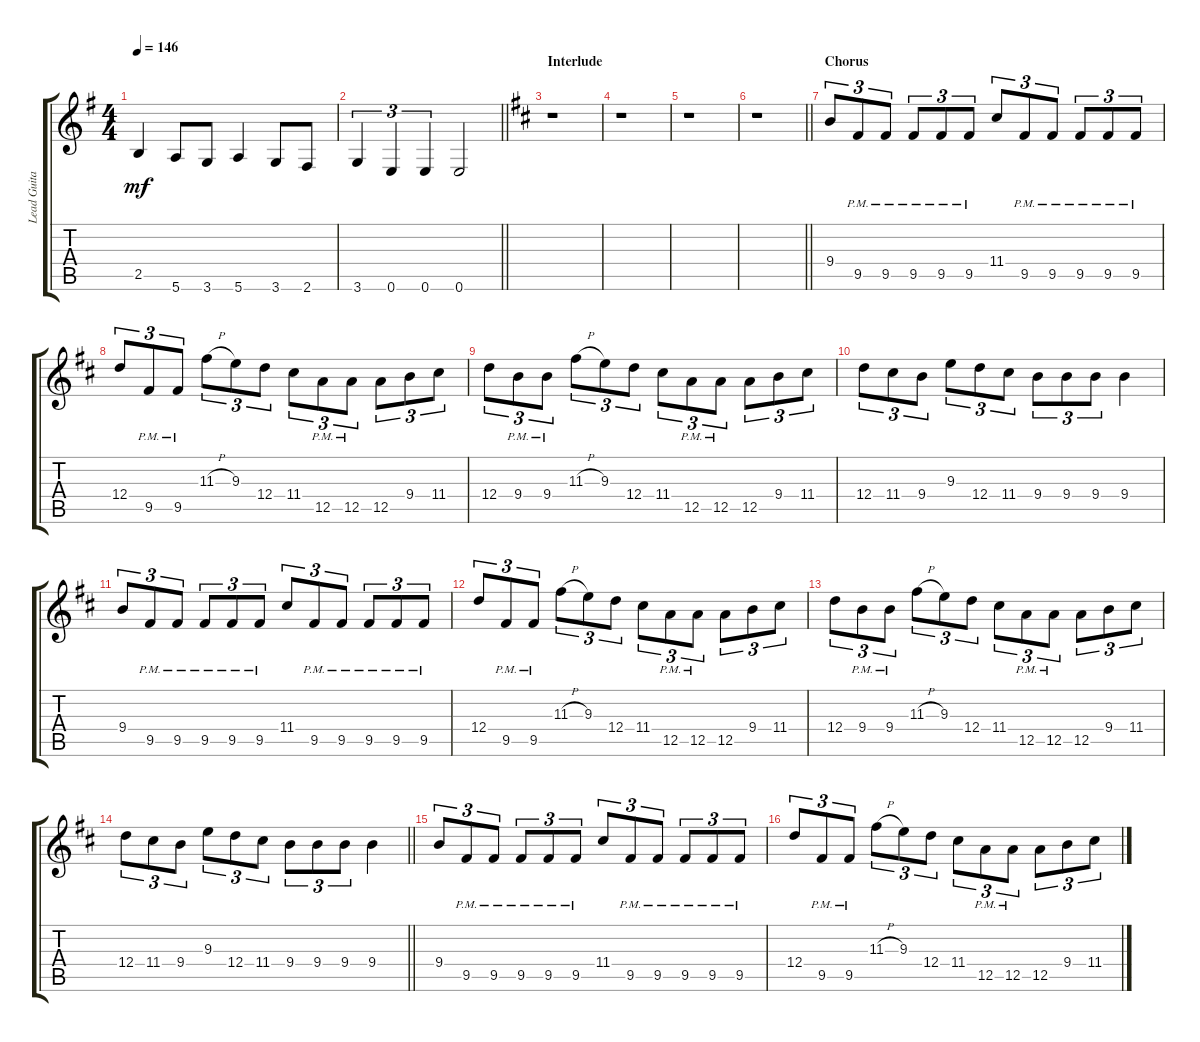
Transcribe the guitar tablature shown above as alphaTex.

\track ("Lead Guitar A" "Lead Guita") {instrument distortionguitar}
\staff {score tabs}
\tuning (E4 B3 G3 D3 A2 E2) {hide}
\ts (4 4)
\tempo 146
\clef g2
\ks eminor
2.5.4{dy mf} 5.6.8 3.6.8 5.6.4 3.6.8 2.6.8 |
\barLineRight lightlight
3.6.4{tu (3 2)} 0.6.4{tu (3 2)} 0.6.4{tu (3 2)} 0.6.2 |
\section ("" "Interlude")
\ks bminor
r.1 |
r.1 |
r.1 |
\barLineRight lightlight
r.1 |
\section ("" "Chorus")
9.4.8{tu (3 2)} 9.5{pm}.8{tu (3 2)} 9.5{pm}.8{tu (3 2)} 9.5{pm}.8{tu (3 2)} 9.5{pm}.8{tu (3 2)} 9.5{pm}.8{tu (3 2)} 11.4.8{tu (3 2)} 9.5{pm}.8{tu (3 2)} 9.5{pm}.8{tu (3 2)} 9.5{pm}.8{tu (3 2)} 9.5{pm}.8{tu (3 2)} 9.5{pm}.8{tu (3 2)} |
12.4.8{tu (3 2)} 9.5{pm}.8{tu (3 2)} 9.5{pm}.8{tu (3 2)} 11.3{h}.8{tu (3 2)} 9.3.8{tu (3 2)} 12.4.8{tu (3 2)} 11.4.8{tu (3 2)} 12.5{pm}.8{tu (3 2)} 12.5{pm}.8{tu (3 2)} 12.5.8{tu (3 2)} 9.4.8{tu (3 2)} 11.4.8{tu (3 2)} |
12.4.8{tu (3 2)} 9.4{pm}.8{tu (3 2)} 9.4{pm}.8{tu (3 2)} 11.3{h}.8{tu (3 2)} 9.3.8{tu (3 2)} 12.4.8{tu (3 2)} 11.4.8{tu (3 2)} 12.5{pm}.8{tu (3 2)} 12.5{pm}.8{tu (3 2)} 12.5.8{tu (3 2)} 9.4.8{tu (3 2)} 11.4.8{tu (3 2)} |
12.4.8{tu (3 2)} 11.4.8{tu (3 2)} 9.4.8{tu (3 2)} 9.3.8{tu (3 2)} 12.4.8{tu (3 2)} 11.4.8{tu (3 2)} 9.4.8{tu (3 2)} 9.4.8{tu (3 2)} 9.4.8{tu (3 2)} 9.4.4 |
9.4.8{tu (3 2)} 9.5{pm}.8{tu (3 2)} 9.5{pm}.8{tu (3 2)} 9.5{pm}.8{tu (3 2)} 9.5{pm}.8{tu (3 2)} 9.5{pm}.8{tu (3 2)} 11.4.8{tu (3 2)} 9.5{pm}.8{tu (3 2)} 9.5{pm}.8{tu (3 2)} 9.5{pm}.8{tu (3 2)} 9.5{pm}.8{tu (3 2)} 9.5{pm}.8{tu (3 2)} |
12.4.8{tu (3 2)} 9.5{pm}.8{tu (3 2)} 9.5{pm}.8{tu (3 2)} 11.3{h}.8{tu (3 2)} 9.3.8{tu (3 2)} 12.4.8{tu (3 2)} 11.4.8{tu (3 2)} 12.5{pm}.8{tu (3 2)} 12.5{pm}.8{tu (3 2)} 12.5.8{tu (3 2)} 9.4.8{tu (3 2)} 11.4.8{tu (3 2)} |
12.4.8{tu (3 2)} 9.4{pm}.8{tu (3 2)} 9.4{pm}.8{tu (3 2)} 11.3{h}.8{tu (3 2)} 9.3.8{tu (3 2)} 12.4.8{tu (3 2)} 11.4.8{tu (3 2)} 12.5{pm}.8{tu (3 2)} 12.5{pm}.8{tu (3 2)} 12.5.8{tu (3 2)} 9.4.8{tu (3 2)} 11.4.8{tu (3 2)} |
\barLineRight lightlight
12.4.8{tu (3 2)} 11.4.8{tu (3 2)} 9.4.8{tu (3 2)} 9.3.8{tu (3 2)} 12.4.8{tu (3 2)} 11.4.8{tu (3 2)} 9.4.8{tu (3 2)} 9.4.8{tu (3 2)} 9.4.8{tu (3 2)} 9.4.4 |
\section ("" "")
9.4.8{tu (3 2)} 9.5{pm}.8{tu (3 2)} 9.5{pm}.8{tu (3 2)} 9.5{pm}.8{tu (3 2)} 9.5{pm}.8{tu (3 2)} 9.5{pm}.8{tu (3 2)} 11.4.8{tu (3 2)} 9.5{pm}.8{tu (3 2)} 9.5{pm}.8{tu (3 2)} 9.5{pm}.8{tu (3 2)} 9.5{pm}.8{tu (3 2)} 9.5{pm}.8{tu (3 2)} |
12.4.8{tu (3 2)} 9.5{pm}.8{tu (3 2)} 9.5{pm}.8{tu (3 2)} 11.3{h}.8{tu (3 2)} 9.3.8{tu (3 2)} 12.4.8{tu (3 2)} 11.4.8{tu (3 2)} 12.5{pm}.8{tu (3 2)} 12.5{pm}.8{tu (3 2)} 12.5.8{tu (3 2)} 9.4.8{tu (3 2)} 11.4.8{tu (3 2)}
